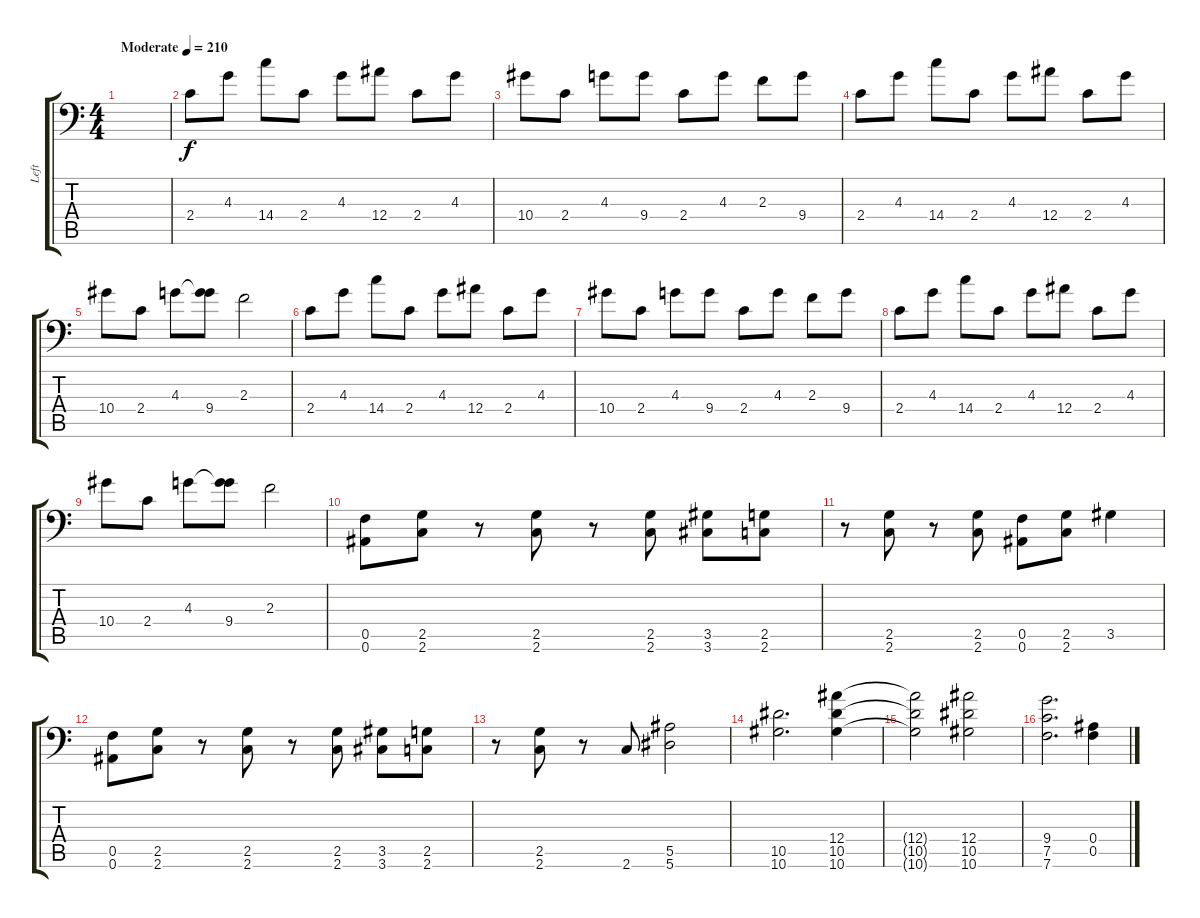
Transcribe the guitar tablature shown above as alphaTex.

\track ("Left" "Left") {instrument distortionguitar}
\staff {score tabs}
\tuning (C4 G3 Eb3 Bb2 F2 Bb1) {hide}
\ts (4 4)
\tempo (210 "Moderate")
\clef f4
\ks c
|
2.4.8{volume 9} 4.3.8 14.4.8 2.4.8 4.3.8 12.4.8 2.4.8 4.3.8 |
10.4.8 2.4.8 4.3.8 9.4.8 2.4.8 4.3.8 2.3.8 9.4.8 |
2.4.8 4.3.8 14.4.8 2.4.8 4.3.8 12.4.8 2.4.8 4.3.8 |
10.4.8 2.4.8 4.3.8 (4.3{t} 9.4).8 2.3.2 |
2.4.8 4.3.8 14.4.8 2.4.8 4.3.8 12.4.8 2.4.8 4.3.8 |
10.4.8 2.4.8 4.3.8 9.4.8 2.4.8 4.3.8 2.3.8 9.4.8 |
2.4.8 4.3.8 14.4.8 2.4.8 4.3.8 12.4.8 2.4.8 4.3.8 |
10.4.8 2.4.8 4.3.8 (4.3{t} 9.4).8 2.3.2 |
(0.5 0.6).8{volume 12} (2.5 2.6).8 r.8 (2.5 2.6).8 r.8 (2.5 2.6).8 (3.5 3.6).8 (2.5 2.6).8 |
r.8 (2.5 2.6).8 r.8 (2.5 2.6).8 (0.5 0.6).8 (2.5 2.6).8 3.5.4 |
(0.5 0.6).8 (2.5 2.6).8 r.8 (2.5 2.6).8 r.8 (2.5 2.6).8 (3.5 3.6).8 (2.5 2.6).8 |
r.8 (2.5 2.6).8 r.8 2.6.8 (5.5 5.6).2 |
(10.5 10.6).2{d} (12.4 10.5 10.6).4 |
(12.4{t} 10.5{t} 10.6{t}).2 (12.4 10.5 10.6).2 |
(9.4 7.5 7.6).2{d} (0.4 0.5).4
